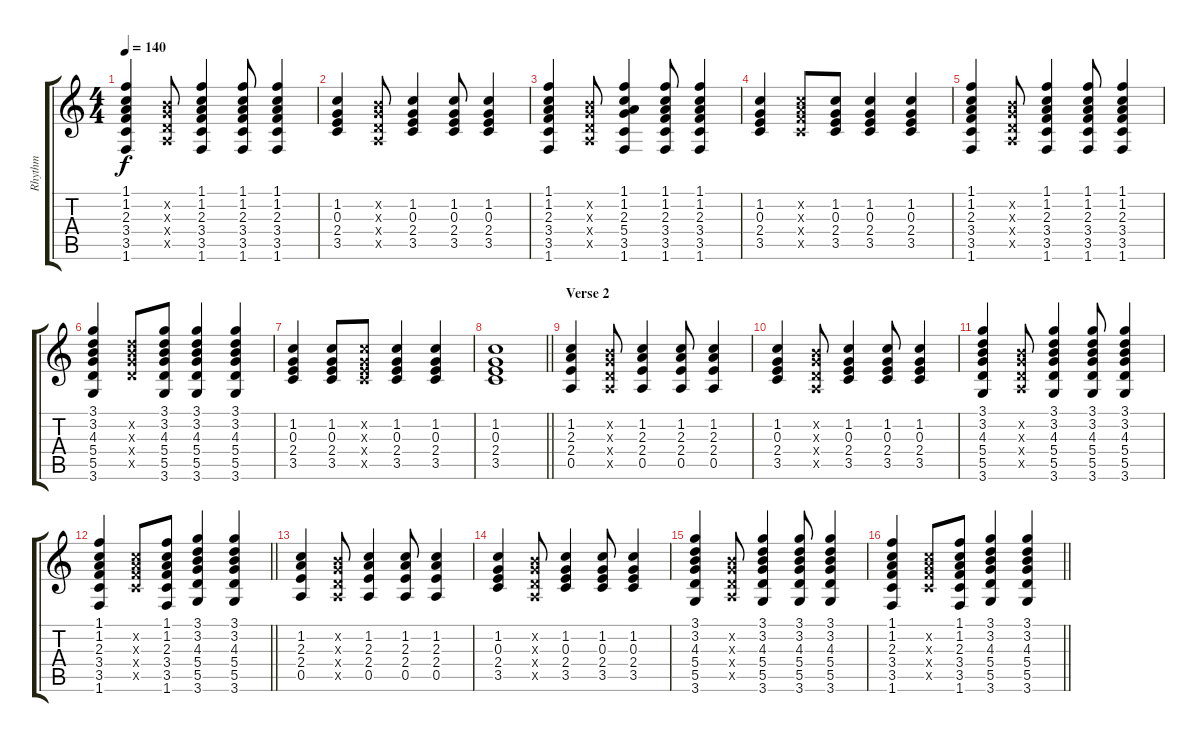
\track ("Rhythm" "Rhythm") {instrument electricguitarjazz}
\staff {score tabs}
\tuning (E4 B3 G3 D3 A2 E2) {hide}
\ts (4 4)
\tempo 140
\clef g2
\ks c
(1.1 1.2 2.3 3.4 3.5 1.6).4{dy f volume 7} (0.2{x} 0.3{x} 0.4{x} 0.5{x}).8 (1.1 1.2 2.3 3.4 3.5 1.6).4 (1.1 1.2 2.3 3.4 3.5 1.6).8 (1.1 1.2 2.3 3.4 3.5 1.6).4 |
(1.2 0.3 2.4 3.5).4 (0.2{x} 0.3{x} 0.4{x} 0.5{x}).8 (1.2 0.3 2.4 3.5).4 (1.2 0.3 2.4 3.5).8 (1.2 0.3 2.4 3.5).4 |
(1.1 1.2 2.3 3.4 3.5 1.6).4 (0.2{x} 0.3{x} 0.4{x} 0.5{x}).8 (1.1 1.2 2.3 5.4 3.5 1.6).4 (1.1 1.2 2.3 3.4 3.5 1.6).8 (1.1 1.2 2.3 3.4 3.5 1.6).4 |
(1.2 0.3 2.4 3.5).4 (1.2{x} 2.3{x} 3.4{x} 3.5{x}).8 (1.2 0.3 2.4 3.5).8 (1.2 0.3 2.4 3.5).4 (1.2 0.3 2.4 3.5).4 |
(1.1 1.2 2.3 3.4 3.5 1.6).4{volume 7} (0.2{x} 0.3{x} 0.4{x} 0.5{x}).8 (1.1 1.2 2.3 3.4 3.5 1.6).4 (1.1 1.2 2.3 3.4 3.5 1.6).8 (1.1 1.2 2.3 3.4 3.5 1.6).4 |
(3.1 3.2 4.3 5.4 5.5 3.6).4 (3.2{x} 4.3{x} 5.4{x} 5.5{x}).8 (3.1 3.2 4.3 5.4 5.5 3.6).8 (3.1 3.2 4.3 5.4 5.5 3.6).4 (3.1 3.2 4.3 5.4 5.5 3.6).4 |
(1.2 0.3 2.4 3.5).4 (1.2 0.3 2.4 3.5).8 (1.2{x} 0.3{x} 2.4{x} 3.5{x}).8 (1.2 0.3 2.4 3.5).4 (1.2 0.3 2.4 3.5).4 |
\barLineRight lightlight
(1.2 0.3 2.4 3.5).1 |
\section ("" "Verse 2")
(1.2 2.3 2.4 0.5).4 (0.2{x} 0.3{x} 0.4{x} 0.5{x}).8 (1.2 2.3 2.4 0.5).4 (1.2 2.3 2.4 0.5).8 (1.2 2.3 2.4 0.5).4 |
(1.2 0.3 2.4 3.5).4 (0.2{x} 0.3{x} 0.4{x} 0.5{x}).8 (1.2 0.3 2.4 3.5).4 (1.2 0.3 2.4 3.5).8 (1.2 0.3 2.4 3.5).4 |
(3.1 3.2 4.3 5.4 5.5 3.6).4 (0.2{x} 0.3{x} 0.4{x} 0.5{x}).8 (3.1 3.2 4.3 5.4 5.5 3.6).4 (3.1 3.2 4.3 5.4 5.5 3.6).8 (3.1 3.2 4.3 5.4 5.5 3.6).4 |
\barLineRight lightlight
(1.1 1.2 2.3 3.4 3.5 1.6).4 (1.2{x} 2.3{x} 3.4{x} 3.5{x}).8 (1.1 1.2 2.3 3.4 3.5 1.6).8 (3.1 3.2 4.3 5.4 5.5 3.6).4 (3.1 3.2 4.3 5.4 5.5 3.6).4 |
(1.2 2.3 2.4 0.5).4 (0.2{x} 0.3{x} 0.4{x} 0.5{x}).8 (1.2 2.3 2.4 0.5).4 (1.2 2.3 2.4 0.5).8 (1.2 2.3 2.4 0.5).4 |
(1.2 0.3 2.4 3.5).4 (0.2{x} 0.3{x} 0.4{x} 0.5{x}).8 (1.2 0.3 2.4 3.5).4 (1.2 0.3 2.4 3.5).8 (1.2 0.3 2.4 3.5).4 |
(3.1 3.2 4.3 5.4 5.5 3.6).4 (0.2{x} 0.3{x} 0.4{x} 0.5{x}).8 (3.1 3.2 4.3 5.4 5.5 3.6).4 (3.1 3.2 4.3 5.4 5.5 3.6).8 (3.1 3.2 4.3 5.4 5.5 3.6).4 |
\barLineRight lightlight
(1.1 1.2 2.3 3.4 3.5 1.6).4 (1.2{x} 2.3{x} 3.4{x} 3.5{x}).8 (1.1 1.2 2.3 3.4 3.5 1.6).8 (3.1 3.2 4.3 5.4 5.5 3.6).4 (3.1 3.2 4.3 5.4 5.5 3.6).4
